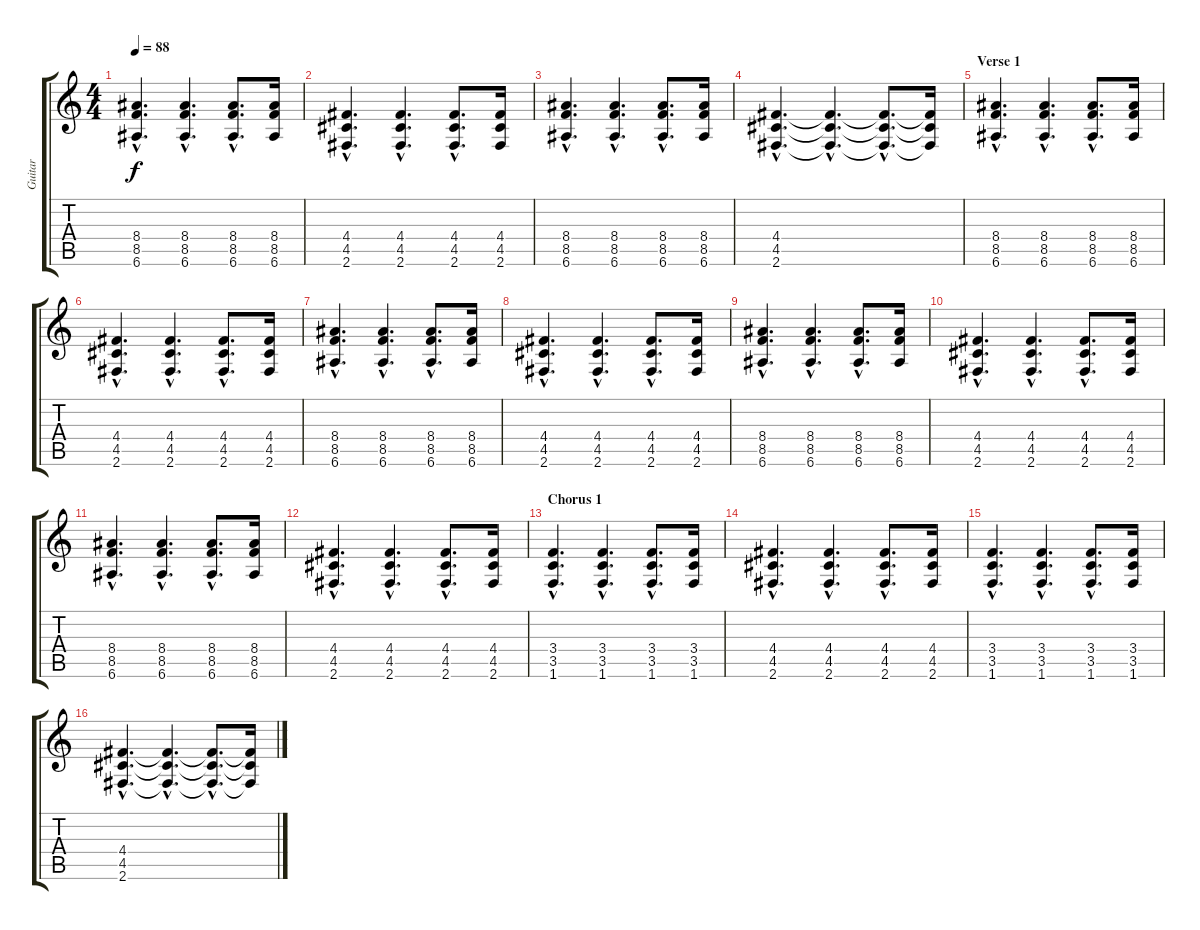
\track ("Guitar" "Guitar") {instrument electricguitarjazz}
\staff {score tabs}
\tuning (E4 B3 G3 D3 A2 E2) {hide}
\ts (4 4)
\tempo 88
\clef g2
\ks c
(8.4{hac} 8.5{hac} 6.6{hac}).4{d dy f instrument electricguitarjazz} (8.4{hac} 8.5{hac} 6.6{hac}).4{d} (8.4{hac} 8.5{hac} 6.6{hac}).8{d} (8.4 8.5 6.6).16 |
(4.4{hac} 4.5{hac} 2.6{hac}).4{d} (4.4{hac} 4.5{hac} 2.6{hac}).4{d} (4.4{hac} 4.5{hac} 2.6{hac}).8{d} (4.4 4.5 2.6).16 |
(8.4{hac} 8.5{hac} 6.6{hac}).4{d} (8.4{hac} 8.5{hac} 6.6{hac}).4{d} (8.4{hac} 8.5{hac} 6.6{hac}).8{d} (8.4 8.5 6.6).16 |
(4.4{hac} 4.5{hac} 2.6{hac}).4{d} (4.4{hac t} 4.5{hac t} 2.6{hac t}).4{d} (4.4{hac t} 4.5{hac t} 2.6{hac t}).8{d} (4.4{t} 4.5{t} 2.6{t}).16 |
\section ("" "Verse 1")
(8.4{hac} 8.5{hac} 6.6{hac}).4{d} (8.4{hac} 8.5{hac} 6.6{hac}).4{d} (8.4{hac} 8.5{hac} 6.6{hac}).8{d} (8.4 8.5 6.6).16 |
(4.4{hac} 4.5{hac} 2.6{hac}).4{d} (4.4{hac} 4.5{hac} 2.6{hac}).4{d} (4.4{hac} 4.5{hac} 2.6{hac}).8{d} (4.4 4.5 2.6).16 |
(8.4{hac} 8.5{hac} 6.6{hac}).4{d} (8.4{hac} 8.5{hac} 6.6{hac}).4{d} (8.4{hac} 8.5{hac} 6.6{hac}).8{d} (8.4 8.5 6.6).16 |
(4.4{hac} 4.5{hac} 2.6{hac}).4{d} (4.4{hac} 4.5{hac} 2.6{hac}).4{d} (4.4{hac} 4.5{hac} 2.6{hac}).8{d} (4.4 4.5 2.6).16 |
(8.4{hac} 8.5{hac} 6.6{hac}).4{d} (8.4{hac} 8.5{hac} 6.6{hac}).4{d} (8.4{hac} 8.5{hac} 6.6{hac}).8{d} (8.4 8.5 6.6).16 |
(4.4{hac} 4.5{hac} 2.6{hac}).4{d} (4.4{hac} 4.5{hac} 2.6{hac}).4{d} (4.4{hac} 4.5{hac} 2.6{hac}).8{d} (4.4 4.5 2.6).16 |
(8.4{hac} 8.5{hac} 6.6{hac}).4{d} (8.4{hac} 8.5{hac} 6.6{hac}).4{d} (8.4{hac} 8.5{hac} 6.6{hac}).8{d} (8.4 8.5 6.6).16 |
(4.4{hac} 4.5{hac} 2.6{hac}).4{d} (4.4{hac} 4.5{hac} 2.6{hac}).4{d} (4.4{hac} 4.5{hac} 2.6{hac}).8{d} (4.4 4.5 2.6).16 |
\section ("" "Chorus 1")
(3.4{hac} 3.5{hac} 1.6{hac}).4{d} (3.4{hac} 3.5{hac} 1.6{hac}).4{d} (3.4{hac} 3.5{hac} 1.6{hac}).8{d} (3.4 3.5 1.6).16 |
(4.4{hac} 4.5{hac} 2.6{hac}).4{d} (4.4{hac} 4.5{hac} 2.6{hac}).4{d} (4.4{hac} 4.5{hac} 2.6{hac}).8{d} (4.4 4.5 2.6).16 |
(3.4{hac} 3.5{hac} 1.6{hac}).4{d} (3.4{hac} 3.5{hac} 1.6{hac}).4{d} (3.4{hac} 3.5{hac} 1.6{hac}).8{d} (3.4 3.5 1.6).16 |
(4.4{hac} 4.5{hac} 2.6{hac}).4{d} (4.4{hac t} 4.5{hac t} 2.6{hac t}).4{d} (4.4{hac t} 4.5{hac t} 2.6{hac t}).8{d} (4.4{t} 4.5{t} 2.6{t}).16
